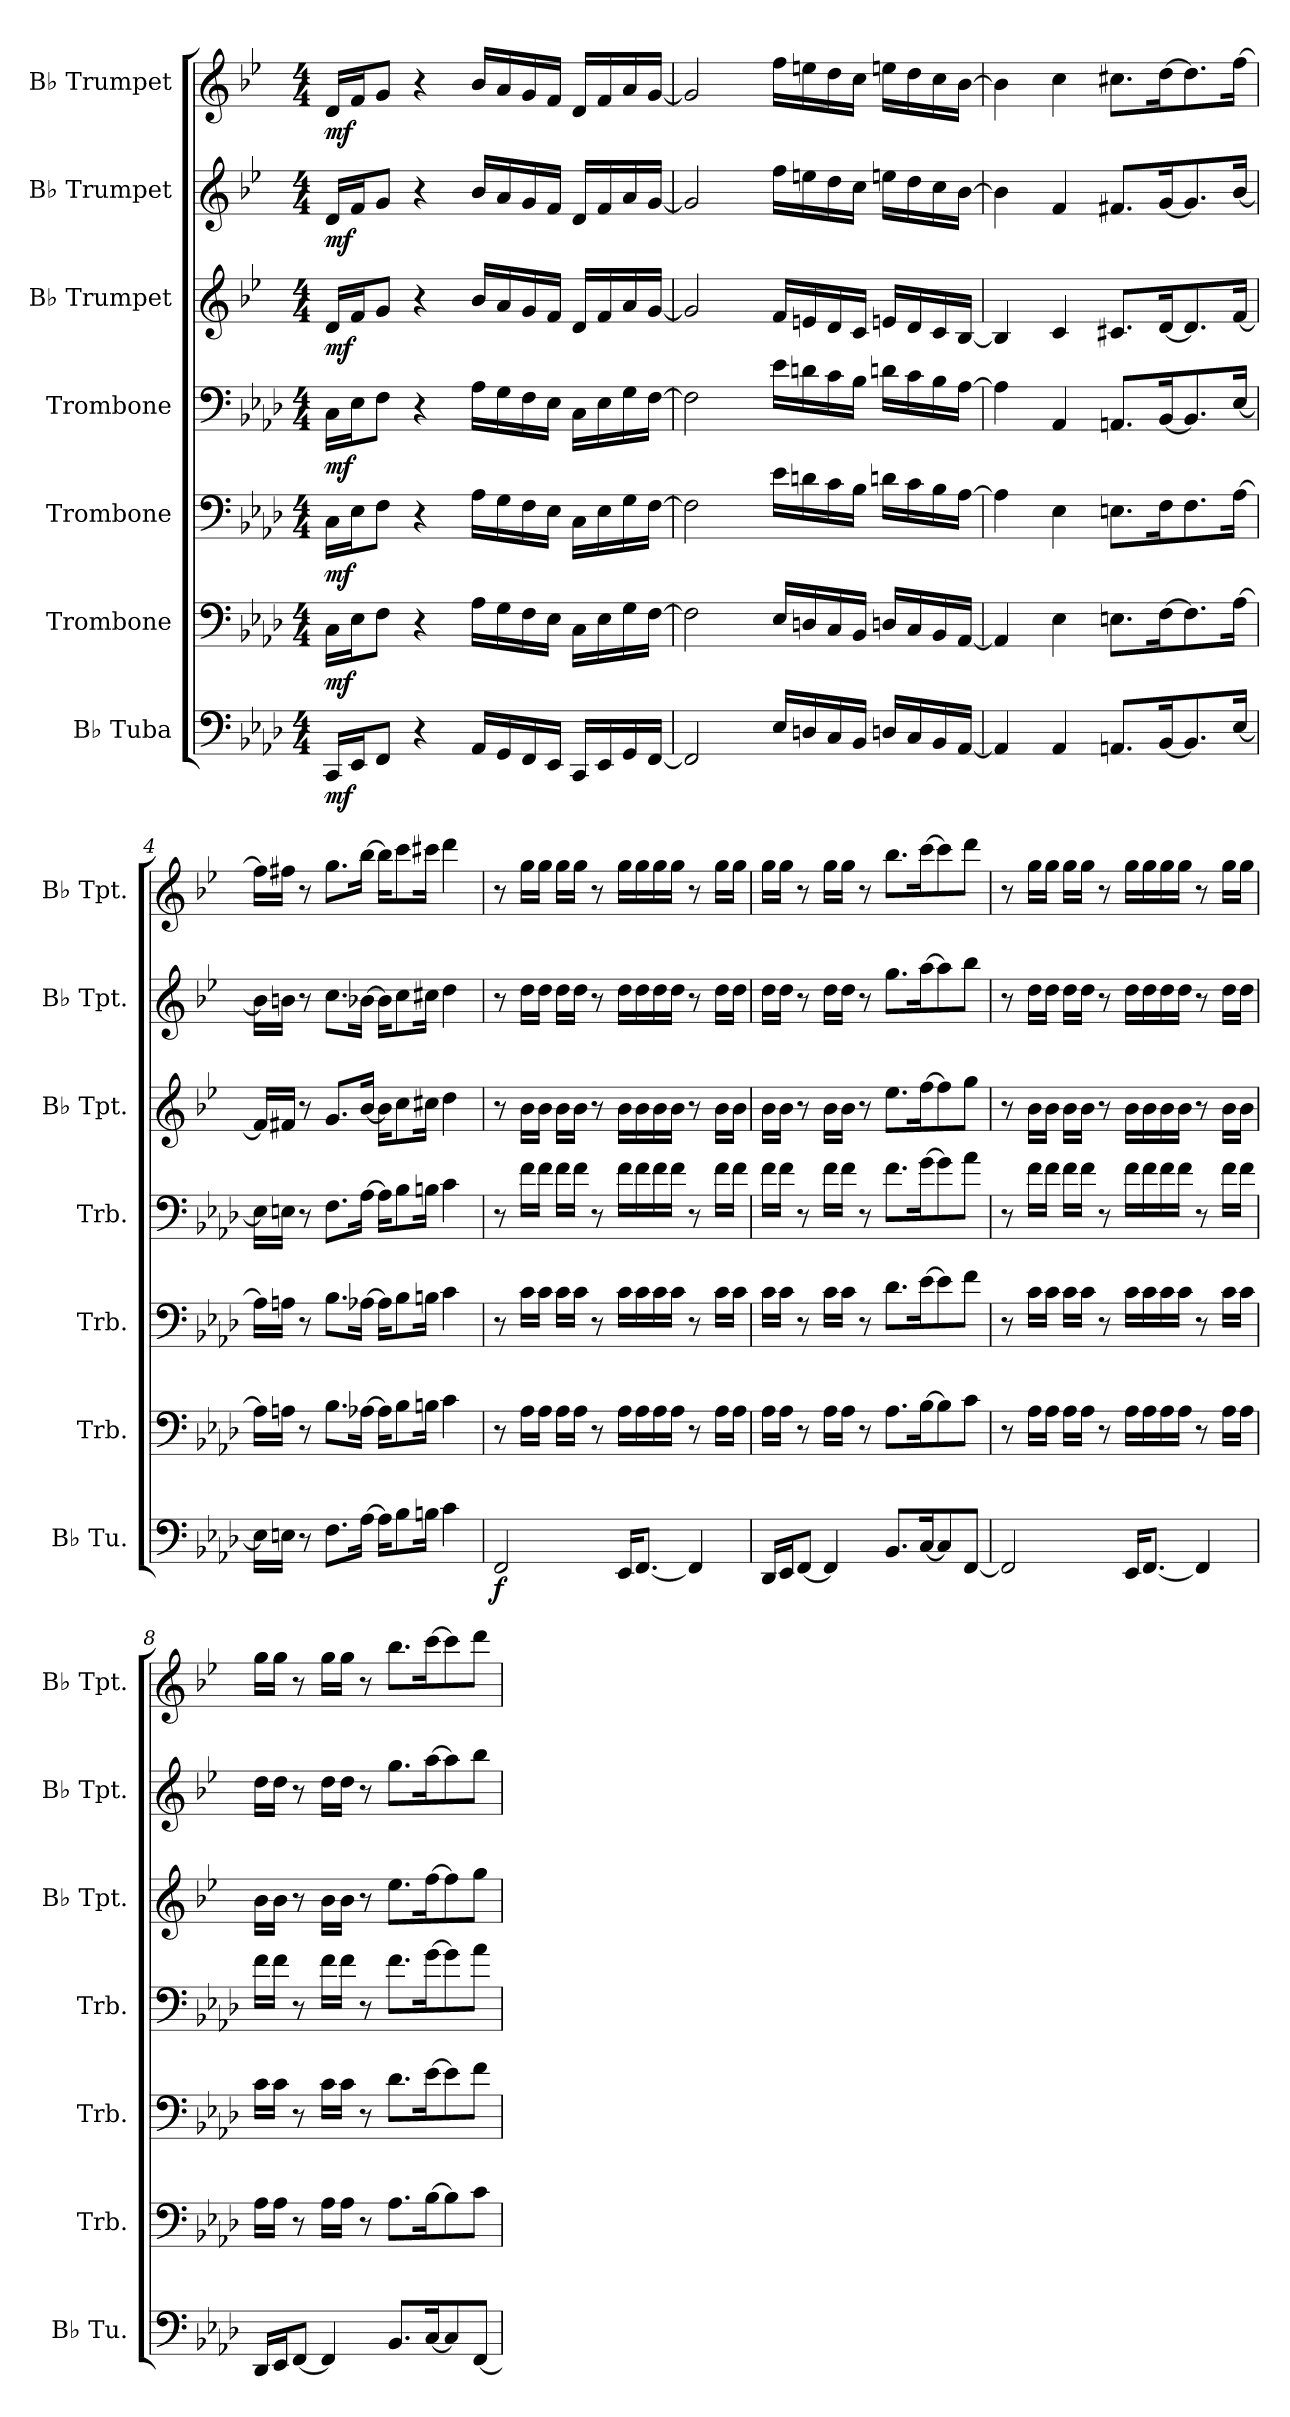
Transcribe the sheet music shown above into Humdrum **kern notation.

**kern	**dynam	**kern	**dynam	**kern	**dynam	**kern	**dynam	**kern	**dynam	**kern	**dynam	**kern	**dynam
*part7	*part7	*part6	*part6	*part5	*part5	*part4	*part4	*part3	*part3	*part2	*part2	*part1	*part1
*staff7	*staff7	*staff6	*staff6	*staff5	*staff5	*staff4	*staff4	*staff3	*staff3	*staff2	*staff2	*staff1	*staff1
*I"B♭ Tuba	*	*I"Trombone	*	*I"Trombone	*	*I"Trombone	*	*I"B♭ Trumpet	*	*I"B♭ Trumpet	*	*I"B♭ Trumpet	*
*I'B♭ Tu.	*	*I'Trb.	*	*I'Trb.	*	*I'Trb.	*	*I'B♭ Tpt.	*	*I'B♭ Tpt.	*	*I'B♭ Tpt.	*
*clefF4	*	*clefF4	*	*clefF4	*	*clefF4	*	*clefG2	*	*clefG2	*	*clefG2	*
*	*	*	*	*	*	*	*	*ITrd1c2	*	*ITrd1c2	*	*ITrd1c2	*
*k[b-e-a-d-]	*	*k[b-e-a-d-]	*	*k[b-e-a-d-]	*	*k[b-e-a-d-]	*	*k[b-e-a-d-]	*	*k[b-e-a-d-]	*	*k[b-e-a-d-]	*
*A-:	*	*A-:	*	*A-:	*	*A-:	*	*A-:	*	*A-:	*	*A-:	*
*M4/4	*	*M4/4	*	*M4/4	*	*M4/4	*	*M4/4	*	*M4/4	*	*M4/4	*
=1	=1	=1	=1	=1	=1	=1	=1	=1	=1	=1	=1	=1	=1
!	!LO:DY:b	!	!LO:DY:b	!	!LO:DY:b	!	!LO:DY:b	!	!LO:DY:b	!	!LO:DY:b	!	!LO:DY:b
16CC/LL	mf	16C\LL	mf	16C\LL	mf	16C\LL	mf	16c/LL	mf	16c/LL	mf	16c/LL	mf
16EE-/J	.	16E-\J	.	16E-\J	.	16E-\J	.	16e-/J	.	16e-/J	.	16e-/J	.
8FF/J	.	8F\J	.	8F\J	.	8F\J	.	8f/J	.	8f/J	.	8f/J	.
4r	.	4r	.	4r	.	4r	.	4r	.	4r	.	4r	.
16AA-/LL	.	16A-\LL	.	16A-\LL	.	16A-\LL	.	16a-/LL	.	16a-/LL	.	16a-/LL	.
16GG/	.	16G\	.	16G\	.	16G\	.	16g/	.	16g/	.	16g/	.
16FF/	.	16F\	.	16F\	.	16F\	.	16f/	.	16f/	.	16f/	.
16EE-/JJ	.	16E-\JJ	.	16E-\JJ	.	16E-\JJ	.	16e-/JJ	.	16e-/JJ	.	16e-/JJ	.
16CC/LL	.	16C\LL	.	16C\LL	.	16C\LL	.	16c/LL	.	16c/LL	.	16c/LL	.
16EE-/	.	16E-\	.	16E-\	.	16E-\	.	16e-/	.	16e-/	.	16e-/	.
16GG/	.	16G\	.	16G\	.	16G\	.	16g/	.	16g/	.	16g/	.
[16FF/JJ	.	[16F\JJ	.	[16F\JJ	.	[16F\JJ	.	[16f/JJ	.	[16f/JJ	.	[16f/JJ	.
=2	=2	=2	=2	=2	=2	=2	=2	=2	=2	=2	=2	=2	=2
2FF/]	.	2F\]	.	2F\]	.	2F\]	.	2f/]	.	2f/]	.	2f/]	.
16E-/LL	.	16E-/LL	.	16e-\LL	.	16e-\LL	.	16e-/LL	.	16ee-\LL	.	16ee-\LL	.
16Dn/	.	16Dn/	.	16dn\	.	16dn\	.	16dn/	.	16ddn\	.	16ddn\	.
16C/	.	16C/	.	16c\	.	16c\	.	16c/	.	16cc\	.	16cc\	.
16BB-/JJ	.	16BB-/JJ	.	16B-\JJ	.	16B-\JJ	.	16B-/JJ	.	16b-\JJ	.	16b-\JJ	.
16Dn/LL	.	16Dn/LL	.	16dn\LL	.	16dn\LL	.	16dn/LL	.	16ddn\LL	.	16ddn\LL	.
16C/	.	16C/	.	16c\	.	16c\	.	16c/	.	16cc\	.	16cc\	.
16BB-/	.	16BB-/	.	16B-\	.	16B-\	.	16B-/	.	16b-\	.	16b-\	.
[16AA-/JJ	.	[16AA-/JJ	.	[16A-\JJ	.	[16A-\JJ	.	[16A-/JJ	.	[16a-\JJ	.	[16a-\JJ	.
=3	=3	=3	=3	=3	=3	=3	=3	=3	=3	=3	=3	=3	=3
4AA-/]	.	4AA-/]	.	4A-\]	.	4A-\]	.	4A-/]	.	4a-\]	.	4a-\]	.
4AA-/	.	4E-\	.	4E-\	.	4AA-/	.	4B-/	.	4e-/	.	4b-\	.
8.AAn/L	.	8.En\L	.	8.En\L	.	8.AAn/L	.	8.Bn/L	.	8.en/L	.	8.bn\L	.
[16BB-/K	.	[16F\K	.	16F\K	.	[16BB-/K	.	[16c/K	.	[16f/K	.	[16cc\K	.
8.BB-/]	.	8.F\]	.	8.F\	.	8.BB-/]	.	8.c/]	.	8.f/]	.	8.cc\]	.
[16E-/Jk	.	[16A-\Jk	.	[16A-\Jk	.	[16E-/Jk	.	[16e-/Jk	.	[16a-/Jk	.	[16ee-\Jk	.
!!LO:PB:g=z
=4	=4	=4	=4	=4	=4	=4	=4	=4	=4	=4	=4	=4	=4
16E-\LL]	.	16A-\LL]	.	16A-\LL]	.	16E-\LL]	.	16e-/LL]	.	16a-\LL]	.	16ee-\LL]	.
16En\JJ	.	16An\JJ	.	16An\JJ	.	16En\JJ	.	16en/JJ	.	16an\JJ	.	16een\JJ	.
8r	.	8r	.	8r	.	8r	.	8r	.	8r	.	8r	.
8.F\L	.	8.B-\L	.	8.B-\L	.	8.F\L	.	8.f/L	.	8.b-\L	.	8.ff\L	.
[16A-\Jk	.	[16A-X\Jk	.	[16A-X\Jk	.	[16A-\Jk	.	[16a-/Jk	.	[16a-X\Jk	.	[16aa-\Jk	.
16A-\KL]	.	16A-\KL]	.	16A-\KL]	.	16A-\KL]	.	16a-\KL]	.	16a-\KL]	.	16aa-\KL]	.
8B-\	.	8B-\	.	8B-\	.	8B-\	.	8b-\	.	8b-\	.	8bb-\	.
16Bn\Jk	.	16Bn\Jk	.	16Bn\Jk	.	16Bn\Jk	.	16bn\Jk	.	16bn\Jk	.	16bbn\Jk	.
4c\	.	4c\	.	4c\	.	4c\	.	4cc\	.	4cc\	.	4ccc\	.
=5	=5	=5	=5	=5	=5	=5	=5	=5	=5	=5	=5	=5	=5
!	!LO:DY:b	!	!	!	!	!	!	!	!	!	!	!	!
2FF/	f	8r	.	8r	.	8r	.	8r	.	8r	.	8r	.
.	.	16A-\LL	.	16c\LL	.	16f\LL	.	16a-\LL	.	16cc\LL	.	16ff\LL	.
.	.	16A-\JJ	.	16c\JJ	.	16f\JJ	.	16a-\JJ	.	16cc\JJ	.	16ff\JJ	.
.	.	16A-\LL	.	16c\LL	.	16f\LL	.	16a-\LL	.	16cc\LL	.	16ff\LL	.
.	.	16A-\JJ	.	16c\JJ	.	16f\JJ	.	16a-\JJ	.	16cc\JJ	.	16ff\JJ	.
.	.	8r	.	8r	.	8r	.	8r	.	8r	.	8r	.
16EE-/KL	.	16A-\LL	.	16c\LL	.	16f\LL	.	16a-\LL	.	16cc\LL	.	16ff\LL	.
[8.FF/J	.	16A-\	.	16c\	.	16f\	.	16a-\	.	16cc\	.	16ff\	.
.	.	16A-\	.	16c\	.	16f\	.	16a-\	.	16cc\	.	16ff\	.
.	.	16A-\JJ	.	16c\JJ	.	16f\JJ	.	16a-\JJ	.	16cc\JJ	.	16ff\JJ	.
4FF/]	.	8r	.	8r	.	8r	.	8r	.	8r	.	8r	.
.	.	16A-\LL	.	16c\LL	.	16f\LL	.	16a-\LL	.	16cc\LL	.	16ff\LL	.
.	.	16A-\JJ	.	16c\JJ	.	16f\JJ	.	16a-\JJ	.	16cc\JJ	.	16ff\JJ	.
=6	=6	=6	=6	=6	=6	=6	=6	=6	=6	=6	=6	=6	=6
16DD-/LL	.	16A-\LL	.	16c\LL	.	16f\LL	.	16a-\LL	.	16cc\LL	.	16ff\LL	.
16EE-/J	.	16A-\JJ	.	16c\JJ	.	16f\JJ	.	16a-\JJ	.	16cc\JJ	.	16ff\JJ	.
[8FF/J	.	8r	.	8r	.	8r	.	8r	.	8r	.	8r	.
4FF/]	.	16A-\LL	.	16c\LL	.	16f\LL	.	16a-\LL	.	16cc\LL	.	16ff\LL	.
.	.	16A-\JJ	.	16c\JJ	.	16f\JJ	.	16a-\JJ	.	16cc\JJ	.	16ff\JJ	.
.	.	8r	.	8r	.	8r	.	8r	.	8r	.	8r	.
8.BB-/L	.	8.A-\L	.	8.d-\L	.	8.f\L	.	8.dd-\L	.	8.ff\L	.	8.aa-\L	.
[16C/K	.	[16B-\K	.	[16e-\K	.	[16g\K	.	[16ee-\K	.	[16gg\K	.	[16bb-\K	.
8C/]	.	8B-\]	.	8e-\]	.	8g\]	.	8ee-\]	.	8gg\]	.	8bb-\]	.
[8FF/J	.	8c\J	.	8f\J	.	8a-\J	.	8ff\J	.	8aa-\J	.	8ccc\J	.
!!LO:PB:g=z
=7	=7	=7	=7	=7	=7	=7	=7	=7	=7	=7	=7	=7	=7
2FF/]	.	8r	.	8r	.	8r	.	8r	.	8r	.	8r	.
.	.	16A-\LL	.	16c\LL	.	16f\LL	.	16a-\LL	.	16cc\LL	.	16ff\LL	.
.	.	16A-\JJ	.	16c\JJ	.	16f\JJ	.	16a-\JJ	.	16cc\JJ	.	16ff\JJ	.
.	.	16A-\LL	.	16c\LL	.	16f\LL	.	16a-\LL	.	16cc\LL	.	16ff\LL	.
.	.	16A-\JJ	.	16c\JJ	.	16f\JJ	.	16a-\JJ	.	16cc\JJ	.	16ff\JJ	.
.	.	8r	.	8r	.	8r	.	8r	.	8r	.	8r	.
16EE-/KL	.	16A-\LL	.	16c\LL	.	16f\LL	.	16a-\LL	.	16cc\LL	.	16ff\LL	.
[8.FF/J	.	16A-\	.	16c\	.	16f\	.	16a-\	.	16cc\	.	16ff\	.
.	.	16A-\	.	16c\	.	16f\	.	16a-\	.	16cc\	.	16ff\	.
.	.	16A-\JJ	.	16c\JJ	.	16f\JJ	.	16a-\JJ	.	16cc\JJ	.	16ff\JJ	.
4FF/]	.	8r	.	8r	.	8r	.	8r	.	8r	.	8r	.
.	.	16A-\LL	.	16c\LL	.	16f\LL	.	16a-\LL	.	16cc\LL	.	16ff\LL	.
.	.	16A-\JJ	.	16c\JJ	.	16f\JJ	.	16a-\JJ	.	16cc\JJ	.	16ff\JJ	.
=8	=8	=8	=8	=8	=8	=8	=8	=8	=8	=8	=8	=8	=8
16DD-/LL	.	16A-\LL	.	16c\LL	.	16f\LL	.	16a-\LL	.	16cc\LL	.	16ff\LL	.
16EE-/J	.	16A-\JJ	.	16c\JJ	.	16f\JJ	.	16a-\JJ	.	16cc\JJ	.	16ff\JJ	.
[8FF/J	.	8r	.	8r	.	8r	.	8r	.	8r	.	8r	.
4FF/]	.	16A-\LL	.	16c\LL	.	16f\LL	.	16a-\LL	.	16cc\LL	.	16ff\LL	.
.	.	16A-\JJ	.	16c\JJ	.	16f\JJ	.	16a-\JJ	.	16cc\JJ	.	16ff\JJ	.
.	.	8r	.	8r	.	8r	.	8r	.	8r	.	8r	.
8.BB-/L	.	8.A-\L	.	8.d-\L	.	8.f\L	.	8.dd-\L	.	8.ff\L	.	8.aa-\L	.
[16C/K	.	[16B-\K	.	[16e-\K	.	[16g\K	.	[16ee-\K	.	[16gg\K	.	[16bb-\K	.
8C/]	.	8B-\]	.	8e-\]	.	8g\]	.	8ee-\]	.	8gg\]	.	8bb-\]	.
[8FF/J	.	8c\J	.	8f\J	.	8a-\J	.	8ff\J	.	8aa-\J	.	8ccc\J	.
=	=	=	=	=	=	=	=	=	=	=	=	=	=
*-	*-	*-	*-	*-	*-	*-	*-	*-	*-	*-	*-	*-	*-
